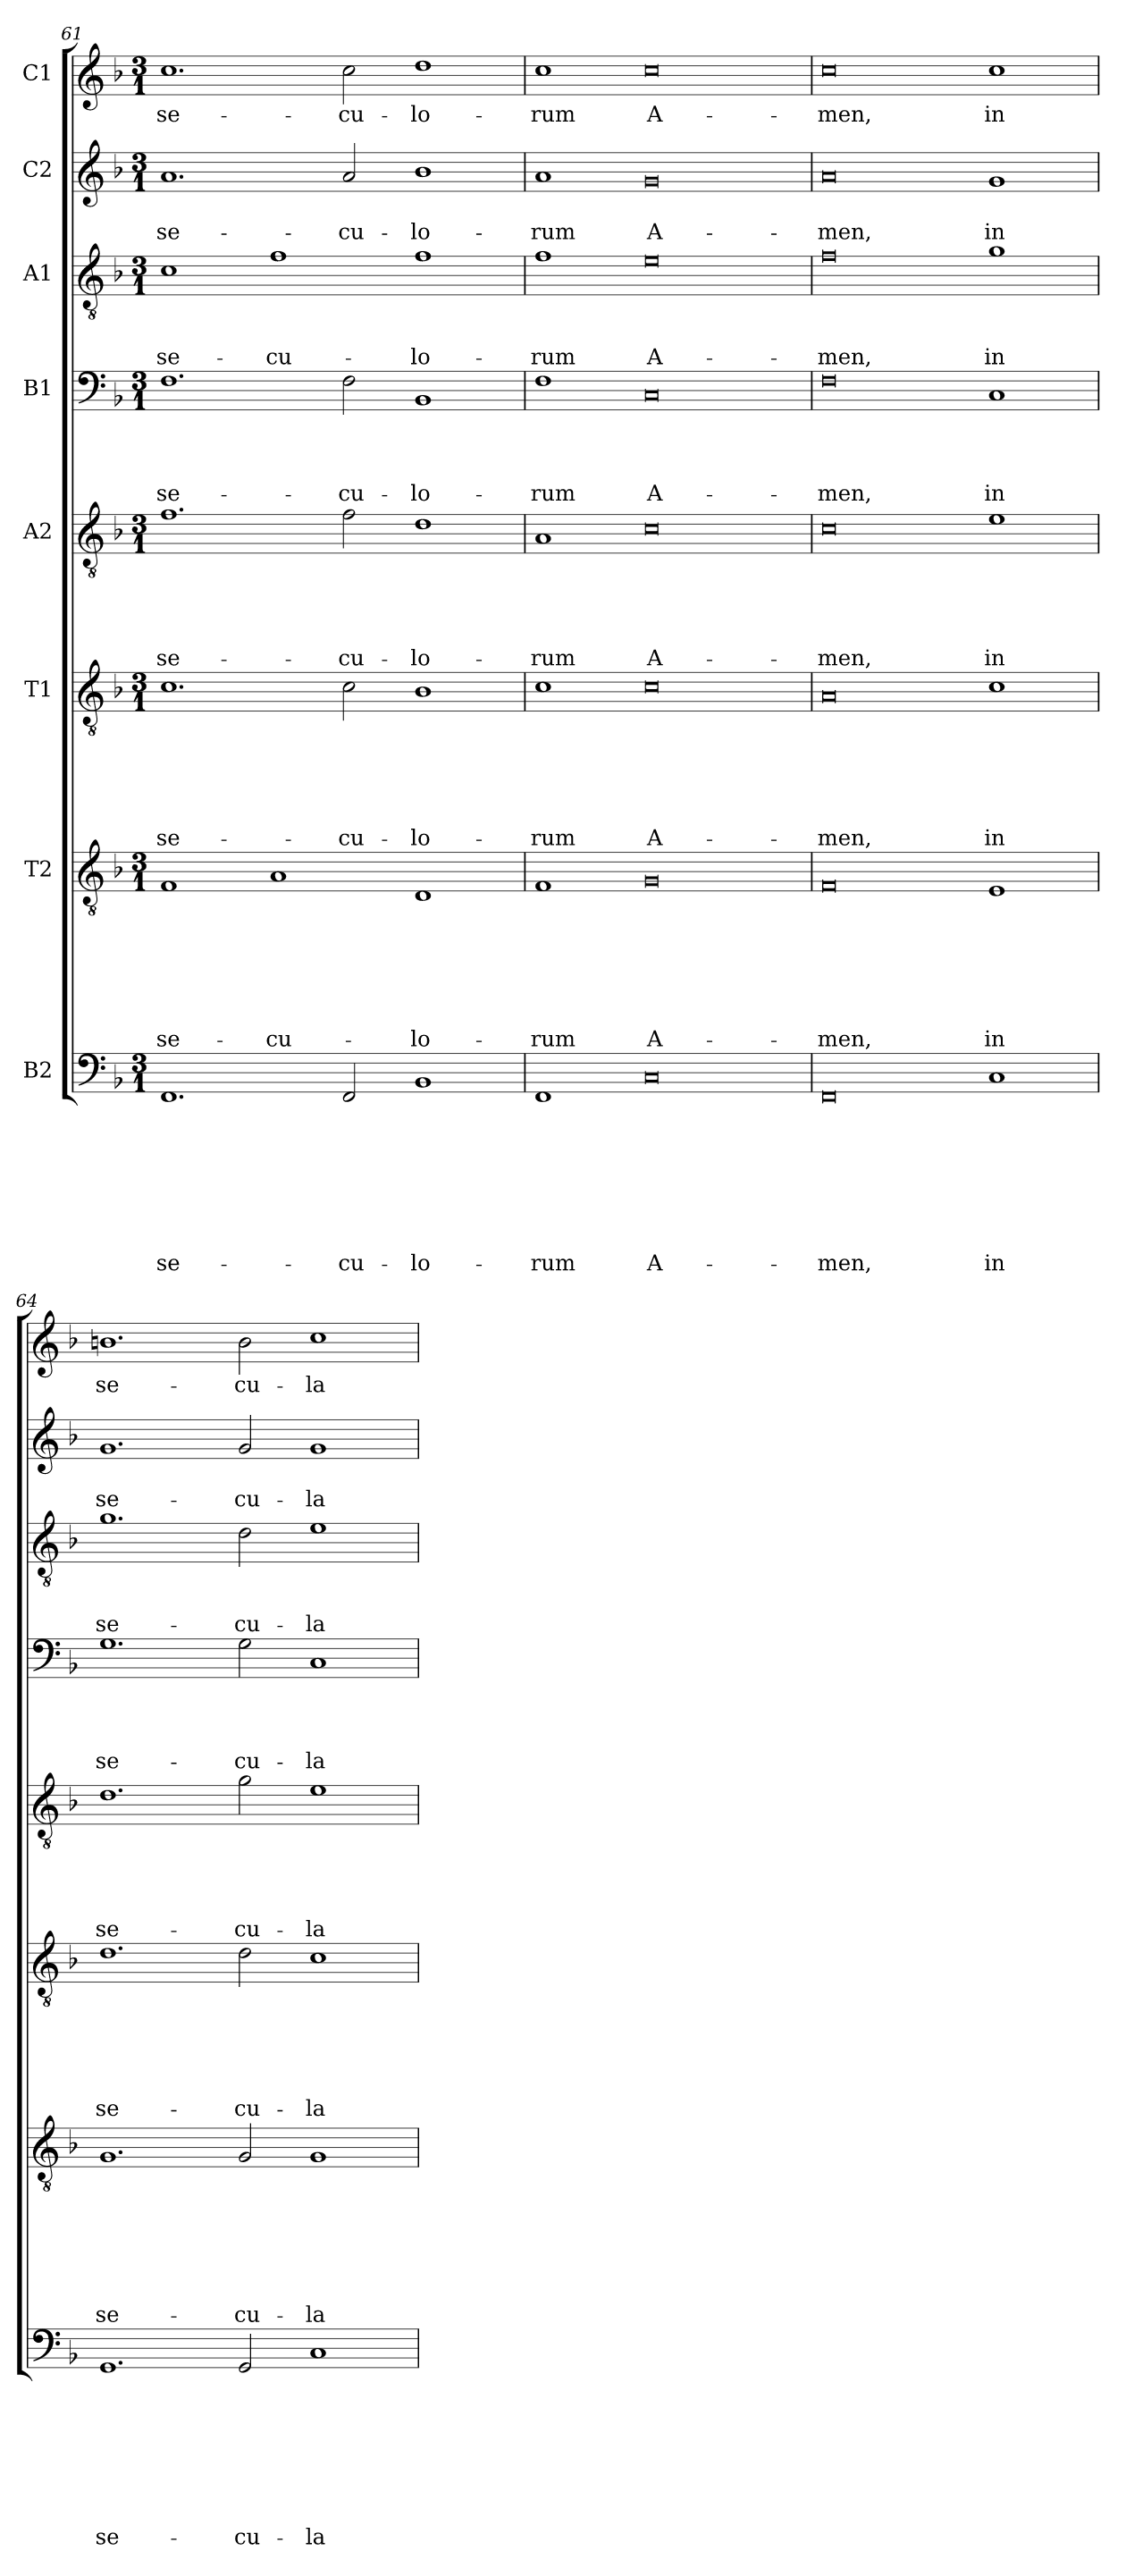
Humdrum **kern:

**kern	**text	**text	**text	**text	**text	**text	**text	**text	**kern	**text	**text	**text	**text	**text	**text	**text	**kern	**text	**text	**text	**text	**text	**text	**kern	**text	**text	**text	**text	**text	**kern	**text	**text	**text	**text	**kern	**text	**text	**text	**kern	**text	**text	**kern	**text
*part8	*part8	*part8	*part8	*part8	*part8	*part8	*part8	*part8	*part7	*part7	*part7	*part7	*part7	*part7	*part7	*part7	*part6	*part6	*part6	*part6	*part6	*part6	*part6	*part5	*part5	*part5	*part5	*part5	*part5	*part4	*part4	*part4	*part4	*part4	*part3	*part3	*part3	*part3	*part2	*part2	*part2	*part1	*part1
*staff8	*staff8	*staff8	*staff8	*staff8	*staff8	*staff8	*staff8	*staff8	*staff7	*staff7	*staff7	*staff7	*staff7	*staff7	*staff7	*staff7	*staff6	*staff6	*staff6	*staff6	*staff6	*staff6	*staff6	*staff5	*staff5	*staff5	*staff5	*staff5	*staff5	*staff4	*staff4	*staff4	*staff4	*staff4	*staff3	*staff3	*staff3	*staff3	*staff2	*staff2	*staff2	*staff1	*staff1
*I"B2	*	*	*	*	*	*	*	*	*I"T2	*	*	*	*	*	*	*	*I"T1	*	*	*	*	*	*	*I"A2	*	*	*	*	*	*I"B1	*	*	*	*	*I"A1	*	*	*	*I"C2	*	*	*I"C1	*
*clefF4	*	*	*	*	*	*	*	*	*clefGv2	*	*	*	*	*	*	*	*clefGv2	*	*	*	*	*	*	*clefGv2	*	*	*	*	*	*clefF4	*	*	*	*	*clefGv2	*	*	*	*clefG2	*	*	*clefG2	*
*k[b-]	*	*	*	*	*	*	*	*	*k[b-]	*	*	*	*	*	*	*	*k[b-]	*	*	*	*	*	*	*k[b-]	*	*	*	*	*	*k[b-]	*	*	*	*	*k[b-]	*	*	*	*k[b-]	*	*	*k[b-]	*
*d:	*	*	*	*	*	*	*	*	*d:	*	*	*	*	*	*	*	*d:	*	*	*	*	*	*	*d:	*	*	*	*	*	*d:	*	*	*	*	*d:	*	*	*	*d:	*	*	*d:	*
*M3/1	*	*	*	*	*	*	*	*	*M3/1	*	*	*	*	*	*	*	*M3/1	*	*	*	*	*	*	*M3/1	*	*	*	*	*	*M3/1	*	*	*	*	*M3/1	*	*	*	*M3/1	*	*	*M3/1	*
=61	=61	=61	=61	=61	=61	=61	=61	=61	=61	=61	=61	=61	=61	=61	=61	=61	=61	=61	=61	=61	=61	=61	=61	=61	=61	=61	=61	=61	=61	=61	=61	=61	=61	=61	=61	=61	=61	=61	=61	=61	=61	=61	=61
!	!	!	!	!	!	!	!	!LO:LY:b	!	!	!	!	!	!	!	!LO:LY:b	!	!	!	!	!	!	!LO:LY:b	!	!	!	!	!	!LO:LY:b	!	!	!	!	!LO:LY:b	!	!	!	!LO:LY:b	!	!	!LO:LY:b	!	!LO:LY:b
1.FF	.	.	.	.	.	.	.	se-	1F	.	.	.	.	.	.	se-	1.c	.	.	.	.	.	se-	1.f	.	.	.	.	se-	1.F	.	.	.	se-	1c	.	.	se-	1.a	.	se-	1.cc	se-
!	!	!	!	!	!	!	!	!	!	!	!	!	!	!	!	!LO:LY:b	!	!	!	!	!	!	!	!	!	!	!	!	!	!	!	!	!	!	!	!	!	!LO:LY:b	!	!	!	!	!
.	.	.	.	.	.	.	.	.	1A	.	.	.	.	.	.	-cu-	.	.	.	.	.	.	.	.	.	.	.	.	.	.	.	.	.	.	1f	.	.	-cu-	.	.	.	.	.
!	!	!	!	!	!	!	!	!LO:LY:b	!	!	!	!	!	!	!	!	!	!	!	!	!	!	!LO:LY:b	!	!	!	!	!	!LO:LY:b	!	!	!	!	!LO:LY:b	!	!	!	!	!	!	!LO:LY:b	!	!LO:LY:b
2FF/	.	.	.	.	.	.	.	-cu-	.	.	.	.	.	.	.	.	2c\	.	.	.	.	.	-cu-	2f\	.	.	.	.	-cu-	2F\	.	.	.	-cu-	.	.	.	.	2a/	.	-cu-	2cc\	-cu-
!	!	!	!	!	!	!	!	!LO:LY:b	!	!	!	!	!	!	!	!LO:LY:b	!	!	!	!	!	!	!LO:LY:b	!	!	!	!	!	!LO:LY:b	!	!	!	!	!LO:LY:b	!	!	!	!LO:LY:b	!	!	!LO:LY:b	!	!LO:LY:b
1BB-	.	.	.	.	.	.	.	-lo-	1D	.	.	.	.	.	.	-lo-	1B-	.	.	.	.	.	-lo-	1d	.	.	.	.	-lo-	1BB-	.	.	.	-lo-	1f	.	.	-lo-	1b-	.	-lo-	1dd	-lo-
=62	=62	=62	=62	=62	=62	=62	=62	=62	=62	=62	=62	=62	=62	=62	=62	=62	=62	=62	=62	=62	=62	=62	=62	=62	=62	=62	=62	=62	=62	=62	=62	=62	=62	=62	=62	=62	=62	=62	=62	=62	=62	=62	=62
!	!	!	!	!	!	!	!	!LO:LY:b	!	!	!	!	!	!	!	!LO:LY:b	!	!	!	!	!	!	!LO:LY:b	!	!	!	!	!	!LO:LY:b	!	!	!	!	!LO:LY:b	!	!	!	!LO:LY:b	!	!	!LO:LY:b	!	!LO:LY:b
1FF	.	.	.	.	.	.	.	-rum	1F	.	.	.	.	.	.	-rum	1c	.	.	.	.	.	-rum	1A	.	.	.	.	-rum	1F	.	.	.	-rum	1f	.	.	-rum	1a	.	-rum	1cc	-rum
!	!	!	!	!	!	!	!	!LO:LY:b	!	!	!	!	!	!	!	!LO:LY:b	!	!	!	!	!	!	!LO:LY:b	!	!	!	!	!	!LO:LY:b	!	!	!	!	!LO:LY:b	!	!	!	!LO:LY:b	!	!	!LO:LY:b	!	!LO:LY:b
0C	.	.	.	.	.	.	.	A-	0G	.	.	.	.	.	.	A-	0c	.	.	.	.	.	A-	0c	.	.	.	.	A-	0C	.	.	.	A-	0e	.	.	A-	0g	.	A-	0cc	A-
=63	=63	=63	=63	=63	=63	=63	=63	=63	=63	=63	=63	=63	=63	=63	=63	=63	=63	=63	=63	=63	=63	=63	=63	=63	=63	=63	=63	=63	=63	=63	=63	=63	=63	=63	=63	=63	=63	=63	=63	=63	=63	=63	=63
!	!	!	!	!	!	!	!	!LO:LY:b	!	!	!	!	!	!	!	!LO:LY:b	!	!	!	!	!	!	!LO:LY:b	!	!	!	!	!	!LO:LY:b	!	!	!	!	!LO:LY:b	!	!	!	!LO:LY:b	!	!	!LO:LY:b	!	!LO:LY:b
0FF	.	.	.	.	.	.	.	-men,	0F	.	.	.	.	.	.	-men,	0A	.	.	.	.	.	-men,	0c	.	.	.	.	-men,	0F	.	.	.	-men,	0f	.	.	-men,	0a	.	-men,	0cc	-men,
!	!	!	!	!	!	!	!	!LO:LY:b	!	!	!	!	!	!	!	!LO:LY:b	!	!	!	!	!	!	!LO:LY:b	!	!	!	!	!	!LO:LY:b	!	!	!	!	!LO:LY:b	!	!	!	!LO:LY:b	!	!	!LO:LY:b	!	!LO:LY:b
1C	.	.	.	.	.	.	.	in	1E	.	.	.	.	.	.	in	1c	.	.	.	.	.	in	1e	.	.	.	.	in	1C	.	.	.	in	1g	.	.	in	1g	.	in	1cc	in
=64	=64	=64	=64	=64	=64	=64	=64	=64	=64	=64	=64	=64	=64	=64	=64	=64	=64	=64	=64	=64	=64	=64	=64	=64	=64	=64	=64	=64	=64	=64	=64	=64	=64	=64	=64	=64	=64	=64	=64	=64	=64	=64	=64
!	!	!	!	!	!	!	!	!LO:LY:b	!	!	!	!	!	!	!	!LO:LY:b	!	!	!	!	!	!	!LO:LY:b	!	!	!	!	!	!LO:LY:b	!	!	!	!	!LO:LY:b	!	!	!	!LO:LY:b	!	!	!LO:LY:b	!	!LO:LY:b
1.GG	.	.	.	.	.	.	.	se-	1.G	.	.	.	.	.	.	se-	1.d	.	.	.	.	.	se-	1.d	.	.	.	.	se-	1.G	.	.	.	se-	1.g	.	.	se-	1.g	.	se-	1.bn	se-
!	!	!	!	!	!	!	!	!LO:LY:b	!	!	!	!	!	!	!	!LO:LY:b	!	!	!	!	!	!	!LO:LY:b	!	!	!	!	!	!LO:LY:b	!	!	!	!	!LO:LY:b	!	!	!	!LO:LY:b	!	!	!LO:LY:b	!	!LO:LY:b
2GG/	.	.	.	.	.	.	.	-cu-	2G/	.	.	.	.	.	.	-cu-	2d\	.	.	.	.	.	-cu-	2g\	.	.	.	.	-cu-	2G\	.	.	.	-cu-	2d\	.	.	-cu-	2g/	.	-cu-	2b\	-cu-
!	!	!	!	!	!	!	!	!LO:LY:b	!	!	!	!	!	!	!	!LO:LY:b	!	!	!	!	!	!	!LO:LY:b	!	!	!	!	!	!LO:LY:b	!	!	!	!	!LO:LY:b	!	!	!	!LO:LY:b	!	!	!LO:LY:b	!	!LO:LY:b
1C	.	.	.	.	.	.	.	-la	1G	.	.	.	.	.	.	-la	1c	.	.	.	.	.	-la	1e	.	.	.	.	-la	1C	.	.	.	-la	1e	.	.	-la	1g	.	-la	1cc	-la
=	=	=	=	=	=	=	=	=	=	=	=	=	=	=	=	=	=	=	=	=	=	=	=	=	=	=	=	=	=	=	=	=	=	=	=	=	=	=	=	=	=	=	=
*-	*-	*-	*-	*-	*-	*-	*-	*-	*-	*-	*-	*-	*-	*-	*-	*-	*-	*-	*-	*-	*-	*-	*-	*-	*-	*-	*-	*-	*-	*-	*-	*-	*-	*-	*-	*-	*-	*-	*-	*-	*-	*-	*-
